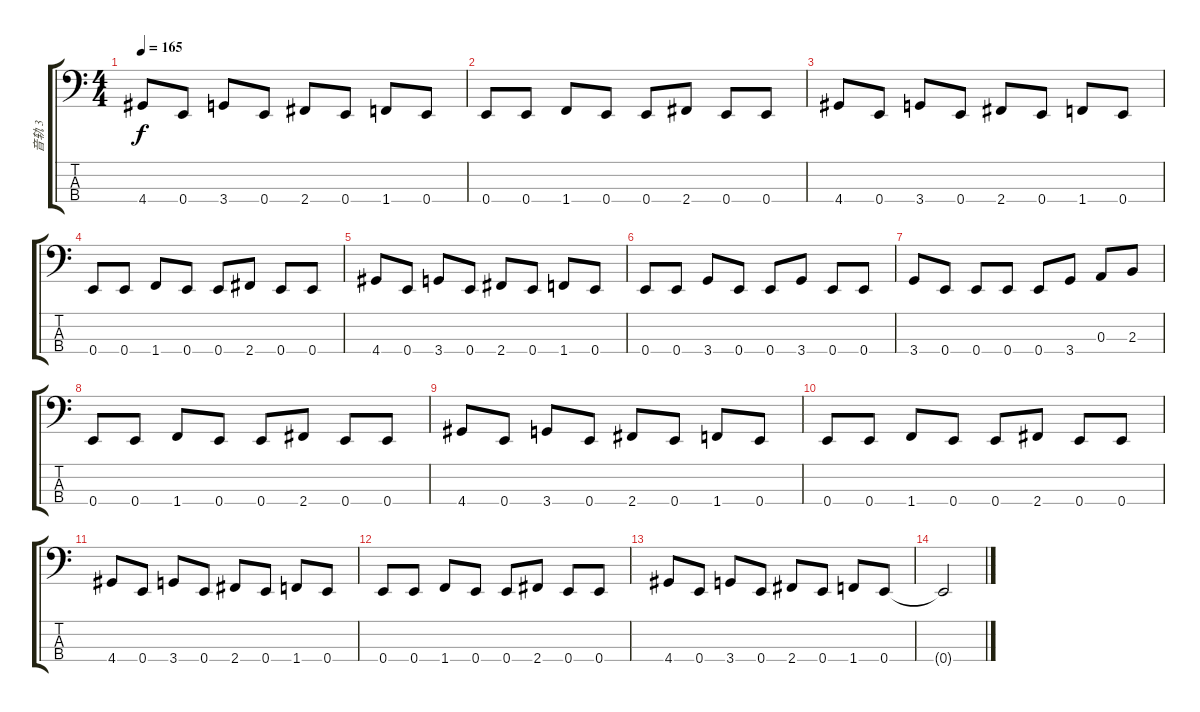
\track ("音轨 3" "音轨 3") {instrument electricbassfinger}
\staff {score tabs}
\tuning (G2 D2 A1 E1) {hide}
\ts (4 4)
\tempo 165
\clef f4
\ks c
4.4.8{dy f} 0.4.8 3.4.8 0.4.8 2.4.8 0.4.8 1.4.8 0.4.8 |
0.4.8 0.4.8 1.4.8 0.4.8 0.4.8 2.4.8 0.4.8 0.4.8 |
4.4.8 0.4.8 3.4.8 0.4.8 2.4.8 0.4.8 1.4.8 0.4.8 |
0.4.8 0.4.8 1.4.8 0.4.8 0.4.8 2.4.8 0.4.8 0.4.8 |
4.4.8 0.4.8 3.4.8 0.4.8 2.4.8 0.4.8 1.4.8 0.4.8 |
0.4.8 0.4.8 3.4.8 0.4.8 0.4.8 3.4.8 0.4.8 0.4.8 |
3.4.8 0.4.8 0.4.8 0.4.8 0.4.8 3.4.8 0.3.8 2.3.8 |
0.4.8 0.4.8 1.4.8 0.4.8 0.4.8 2.4.8 0.4.8 0.4.8 |
4.4.8 0.4.8 3.4.8 0.4.8 2.4.8 0.4.8 1.4.8 0.4.8 |
0.4.8 0.4.8 1.4.8 0.4.8 0.4.8 2.4.8 0.4.8 0.4.8 |
4.4.8 0.4.8 3.4.8 0.4.8 2.4.8{txt ""} 0.4.8 1.4.8 0.4.8 |
0.4.8 0.4.8 1.4.8 0.4.8 0.4.8 2.4.8 0.4.8 0.4.8 |
4.4.8 0.4.8 3.4.8 0.4.8 2.4.8 0.4.8 1.4.8 0.4.8 |
0.4{t}.2
